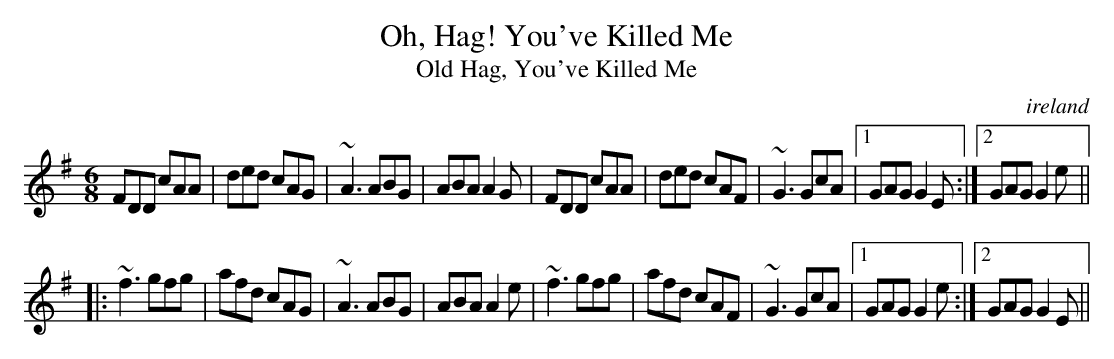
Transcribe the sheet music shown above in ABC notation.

X:1
T:Oh, Hag! You've Killed Me
T:Old Hag, You've Killed Me
O:ireland
M:6/8
K:Dmix
FDD cAA|ded cAG|~A3 ABG|ABA A2G|FDD cAA|ded cAF|~G3 GcA|1 GAG G2E:|2 GAG G2e||
|:~f3 gfg|afd cAG|~A3 ABG|ABA A2e|~f3 gfg|afd cAF|~G3 GcA|1 GAG G2e:|2 GAG G2E||
